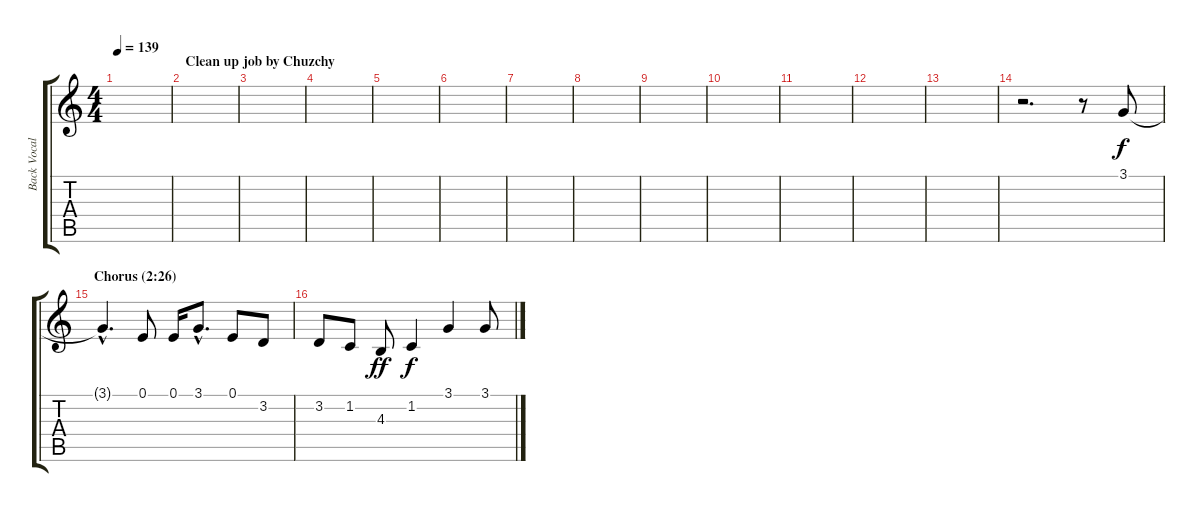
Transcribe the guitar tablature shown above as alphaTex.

\track ("Back Vocals" "Back Vocal") {instrument piccolo}
\staff {score tabs}
\tuning (E4 B3 G3 D3 A2 E2) {hide}
\ts (4 4)
\tempo 139
\clef g2
\ks c
|
\section ("" "Clean up job by Chuzchy")
|
|
|
|
|
|
|
|
|
|
|
|
r.2{d} r.8 3.1.8 |
\section ("" "Chorus (2:26)")
3.1{hac t}.4{d} 0.1.8 0.1.16 3.1{hac}.8{d} 0.1.8 3.2.8 |
3.2.8 1.2.8 4.3.8{dy ff} 1.2.4{dy f} 3.1.4 3.1.8
